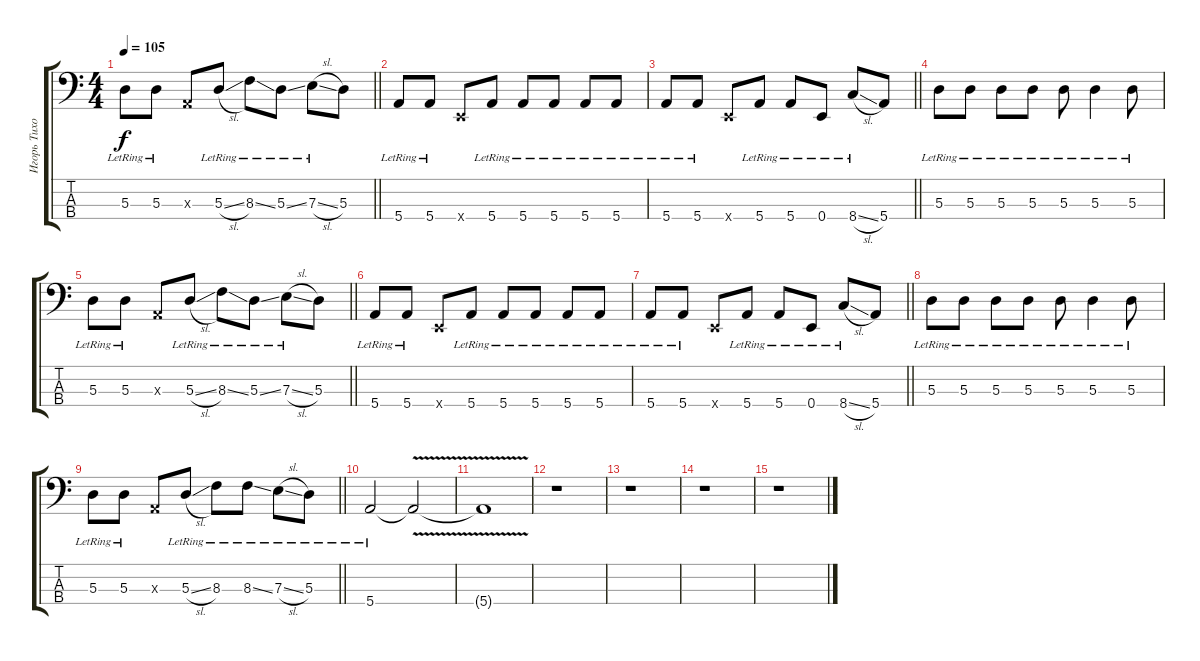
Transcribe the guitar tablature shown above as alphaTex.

\track ("Игорь Тихомиров" "Игорь Тихо") {instrument electricbassfinger}
\staff {score tabs}
\tuning (G2 D2 A1 E1) {hide}
\ts (4 4)
\tempo 105
\clef f4
\barLineRight lightlight
\ks c
5.3{lr}.8{dy f} 5.3{lr}.8 0.3{x}.8 5.3{sl lr}.8 8.3{ss lr}.8 5.3{ss lr}.8 7.3{sl lr}.8 5.3.8 |
5.4{lr}.8 5.4{lr}.8 0.4{x}.8 5.4{lr}.8 5.4{lr}.8 5.4{lr}.8 5.4{lr}.8 5.4{lr}.8 |
\barLineRight lightlight
5.4{lr}.8 5.4{lr}.8 0.4{x}.8 5.4{lr}.8 5.4{lr}.8 0.4{lr}.8 8.4{sl lr}.8 5.4.8 |
5.3{lr}.8 5.3{lr}.8 5.3{lr}.8 5.3{lr}.8 5.3{lr}.8 5.3{lr}.4 5.3{lr}.8 |
\barLineRight lightlight
5.3{lr}.8 5.3{lr}.8 0.3{x}.8 5.3{sl lr}.8 8.3{ss lr}.8 5.3{ss lr}.8 7.3{sl lr}.8 5.3.8 |
5.4{lr}.8 5.4{lr}.8 0.4{x}.8 5.4{lr}.8 5.4{lr}.8 5.4{lr}.8 5.4{lr}.8 5.4{lr}.8 |
\barLineRight lightlight
5.4{lr}.8 5.4{lr}.8 0.4{x}.8 5.4{lr}.8 5.4{lr}.8 0.4{lr}.8 8.4{sl lr}.8 5.4.8 |
5.3{lr}.8 5.3{lr}.8 5.3{lr}.8 5.3{lr}.8 5.3{lr}.8 5.3{lr}.4 5.3{lr}.8 |
\barLineRight lightlight
5.3{lr}.8 5.3{lr}.8 0.3{x}.8 5.3{sl lr}.8 8.3{lr}.8 8.3{ss lr}.8 7.3{sl lr}.8 5.3{lr}.8 |
5.4{lr}.2 5.4{v t}.2 |
5.4{t}.1 |
r.1 |
r.1 |
r.1 |
r.1
